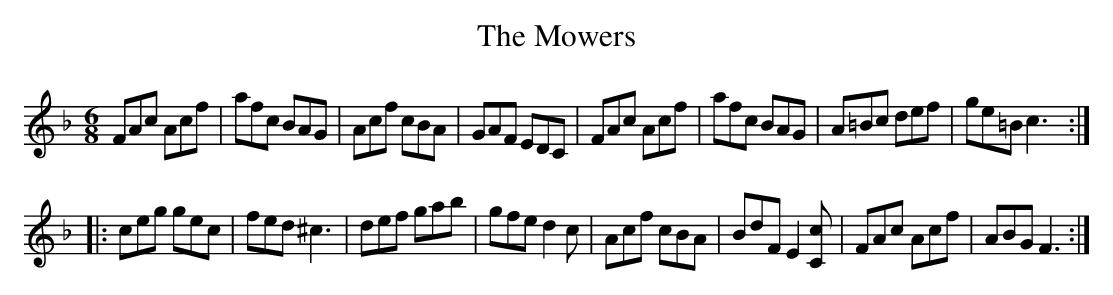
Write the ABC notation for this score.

X:1
T:Mowers, The
M:6/8
L:1/8
K:F
FAc Acf | afc BAG | Acf cBA | GAF EDC | FAc Acf | afc BAG | A=Bc def | ge=B c3 :|
|: ceg gec | fed ^c3 | def gab | gfe d2c | Acf cBA | BdF E2 [Cc] | FAc Acf | ABG F3 :|
